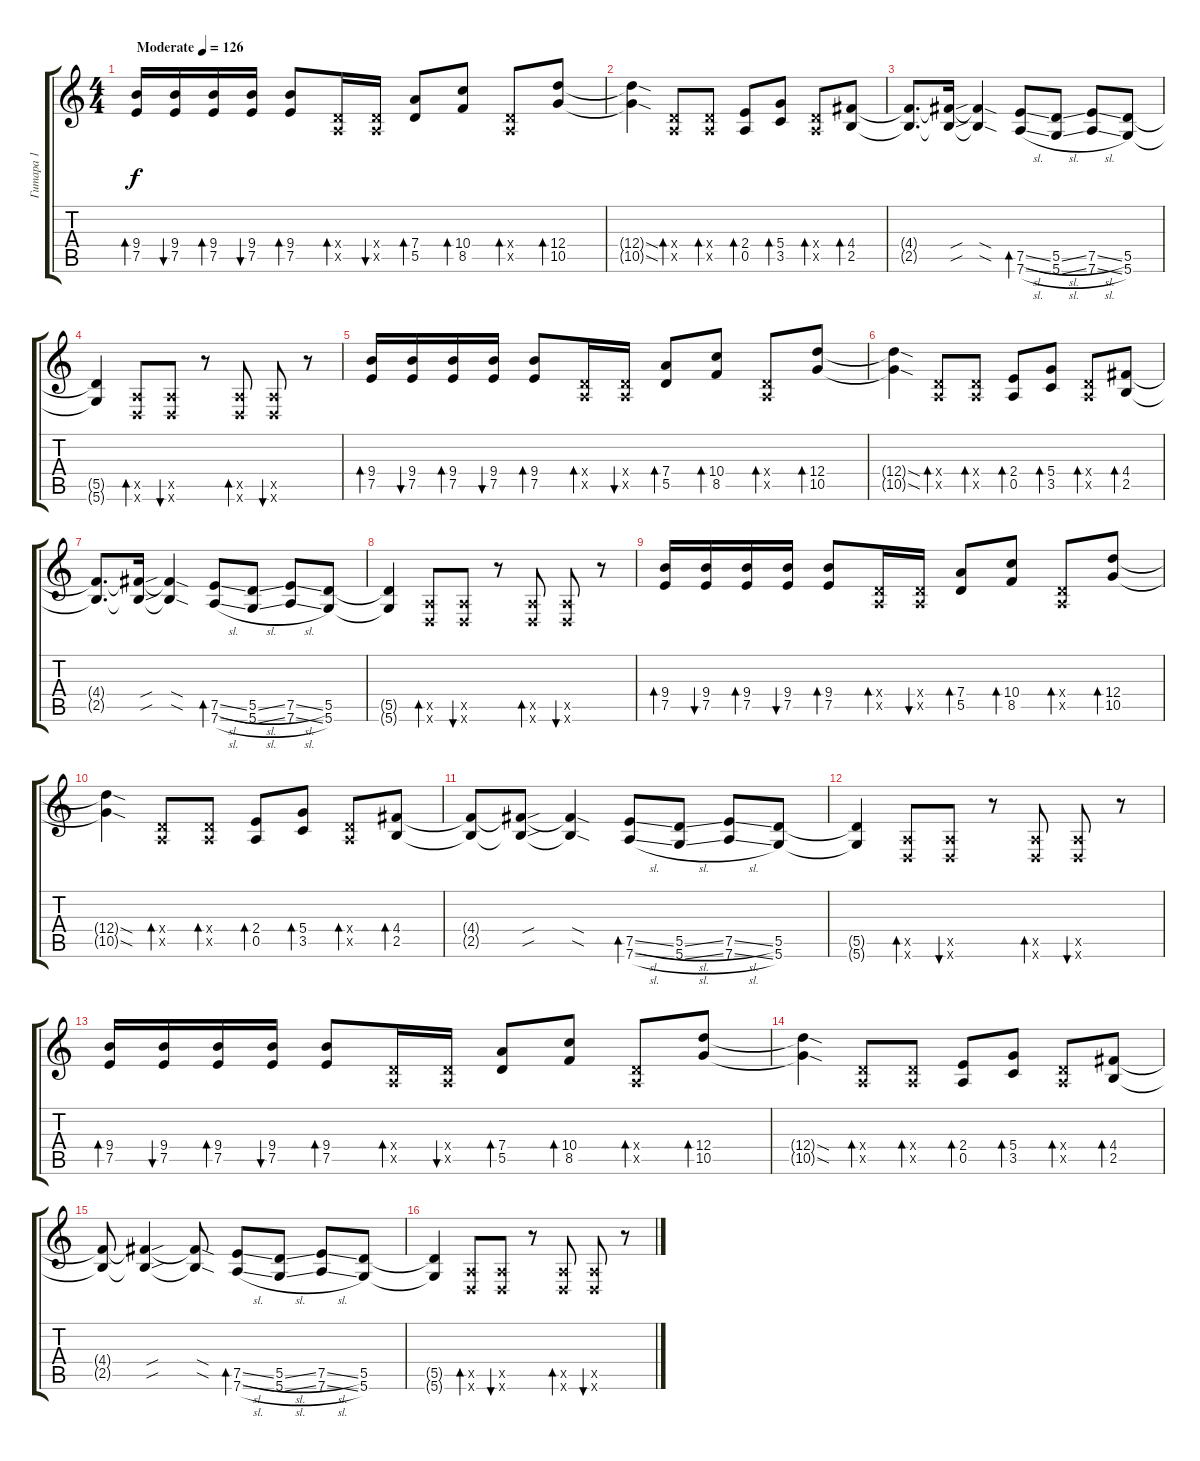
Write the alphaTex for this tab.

\track ("Гитара 1" "Гитара 1") {instrument acousticguitarnylon}
\staff {score tabs}
\tuning (E4 B3 G3 D3 A2 D2) {hide}
\ts (4 4)
\tempo (126 "Moderate")
\clef g2
\ks c
(9.4 7.5).16{bd 60 dy f instrument acousticguitarnylon} (9.4 7.5).16{bu 60} (9.4 7.5).16{bd 60} (9.4 7.5).16{bu 60} (9.4 7.5).8{bd 60} (0.4{x} 0.5{x}).16{bd 60} (0.4{x} 0.5{x}).16{bu 60} (7.4 5.5).8{bd 60} (10.4 8.5).8{bd 60} (0.4{x} 0.5{x}).8{bd 60} (12.4 10.5).8{bd 60} |
(12.4{sod t} 10.5{sod t}).4 (0.4{x} 0.5{x}).8{bd 60} (0.4{x} 0.5{x}).8{bd 60} (2.4 0.5).8{bd 60} (5.4 3.5).8{bd 60} (0.4{x} 0.5{x}).8{bd 60} (4.4 2.5).8{bd 60} |
(4.4{t} 2.5{t}).8{d} (4.4{sou t} 2.5{sou t}).16 (4.4{sod t} 2.5{sod t}).4 (7.5{sl} 7.6{sl}).8{bd 60} (5.5{sl} 5.6{sl}).8 (7.5{sl} 7.6{sl}).8 (5.5 5.6).8 |
(5.5{t} 5.6{t}).4 (0.5{x} 0.6{x}).8{bd 60} (0.5{x} 0.6{x}).8{bu 60} r.8 (0.5{x} 0.6{x}).8{bd 60} (0.5{x} 0.6{x}).8{bu 60} r.8 |
(9.4 7.5).16{bd 60} (9.4 7.5).16{bu 60} (9.4 7.5).16{bd 60} (9.4 7.5).16{bu 60} (9.4 7.5).8{bd 60} (0.4{x} 0.5{x}).16{bd 60} (0.4{x} 0.5{x}).16{bu 60} (7.4 5.5).8{bd 60} (10.4 8.5).8{bd 60} (0.4{x} 0.5{x}).8{bd 60} (12.4 10.5).8{bd 60} |
(12.4{sod t} 10.5{sod t}).4 (0.4{x} 0.5{x}).8{bd 60} (0.4{x} 0.5{x}).8{bd 60} (2.4 0.5).8{bd 60} (5.4 3.5).8{bd 60} (0.4{x} 0.5{x}).8{bd 60} (4.4 2.5).8{bd 60} |
(4.4{t} 2.5{t}).8{d} (4.4{sou t} 2.5{sou t}).16 (4.4{sod t} 2.5{sod t}).4 (7.5{sl} 7.6{sl}).8{bd 60} (5.5{sl} 5.6{sl}).8 (7.5{sl} 7.6{sl}).8 (5.5 5.6).8 |
(5.5{t} 5.6{t}).4 (0.5{x} 0.6{x}).8{bd 60} (0.5{x} 0.6{x}).8{bu 60} r.8 (0.5{x} 0.6{x}).8{bd 60} (0.5{x} 0.6{x}).8{bu 60} r.8 |
(9.4 7.5).16{bd 60} (9.4 7.5).16{bu 60} (9.4 7.5).16{bd 60} (9.4 7.5).16{bu 60} (9.4 7.5).8{bd 60} (0.4{x} 0.5{x}).16{bd 60} (0.4{x} 0.5{x}).16{bu 60} (7.4 5.5).8{bd 60} (10.4 8.5).8{bd 60} (0.4{x} 0.5{x}).8{bd 60} (12.4 10.5).8{bd 60} |
(12.4{sod t} 10.5{sod t}).4 (0.4{x} 0.5{x}).8{bd 60} (0.4{x} 0.5{x}).8{bd 60} (2.4 0.5).8{bd 60} (5.4 3.5).8{bd 60} (0.4{x} 0.5{x}).8{bd 60} (4.4 2.5).8{bd 60} |
(4.4{t} 2.5{t}).8 (4.4{sou t} 2.5{sou t}).8 (4.4{sod t} 2.5{sod t}).4 (7.5{sl} 7.6{sl}).8{bd 60} (5.5{sl} 5.6{sl}).8 (7.5{sl} 7.6{sl}).8 (5.5 5.6).8 |
(5.5{t} 5.6{t}).4 (0.5{x} 0.6{x}).8{bd 60} (0.5{x} 0.6{x}).8{bu 60} r.8 (0.5{x} 0.6{x}).8{bd 60} (0.5{x} 0.6{x}).8{bu 60} r.8 |
(9.4 7.5).16{bd 60} (9.4 7.5).16{bu 60} (9.4 7.5).16{bd 60} (9.4 7.5).16{bu 60} (9.4 7.5).8{bd 60} (0.4{x} 0.5{x}).16{bd 60} (0.4{x} 0.5{x}).16{bu 60} (7.4 5.5).8{bd 60} (10.4 8.5).8{bd 60} (0.4{x} 0.5{x}).8{bd 60} (12.4 10.5).8{bd 60} |
(12.4{sod t} 10.5{sod t}).4 (0.4{x} 0.5{x}).8{bd 60} (0.4{x} 0.5{x}).8{bd 60} (2.4 0.5).8{bd 60} (5.4 3.5).8{bd 60} (0.4{x} 0.5{x}).8{bd 60} (4.4 2.5).8{bd 60} |
(4.4{t} 2.5{t}).8 (4.4{sou t} 2.5{sou t}).4 (4.4{sod t} 2.5{sod t}).8 (7.5{sl} 7.6{sl}).8{bd 60} (5.5{sl} 5.6{sl}).8 (7.5{sl} 7.6{sl}).8 (5.5 5.6).8 |
(5.5{t} 5.6{t}).4 (0.5{x} 0.6{x}).8{bd 60} (0.5{x} 0.6{x}).8{bu 60} r.8 (0.5{x} 0.6{x}).8{bd 60} (0.5{x} 0.6{x}).8{bu 60} r.8
